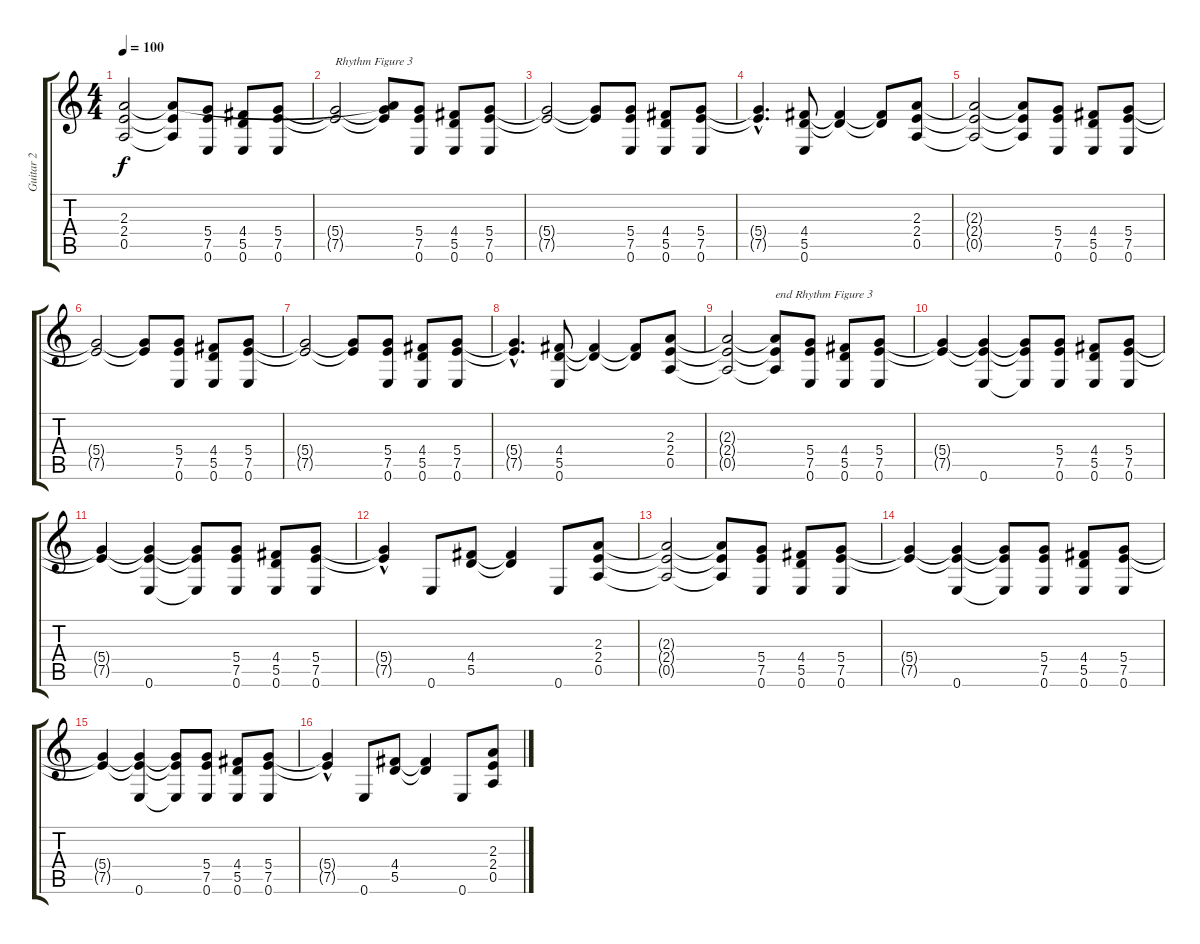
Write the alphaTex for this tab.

\track ("Guitar 2" "Guitar 2") {instrument distortionguitar}
\staff {score tabs}
\tuning (E4 B3 G3 D3 A2 E2) {hide}
\ts (4 4)
\tempo 100
\clef g2
\ks c
(2.3{t} 2.4{t} 0.5{t}).2{dy f} (2.3{t} 2.4{t} 0.5{t}).8 (5.4 7.5 0.6).8 (4.4 5.5 0.6).8 (5.4 7.5 0.6).8 |
(5.4{t} 7.5{t}).2{txt "Rhythm Figure 3"} (2.3{t} 5.4{t} 7.5{t}).8 (5.4 7.5 0.6).8 (4.4 5.5 0.6).8 (5.4 7.5 0.6).8 |
(5.4{t} 7.5{t}).2 (5.4{t} 7.5{t}).8 (5.4 7.5 0.6).8 (4.4 5.5 0.6).8 (5.4 7.5 0.6).8 |
(5.4{hac t} 7.5{hac t}).4{d} (4.4 5.5 0.6).8 (4.4{t} 5.5{t}).4 (4.4{t} 5.5{t}).8 (2.3 2.4 0.5).8 |
(2.3{t} 2.4{t} 0.5{t}).2 (2.3{t} 2.4{t} 0.5{t}).8 (5.4 7.5 0.6).8 (4.4 5.5 0.6).8 (5.4 7.5 0.6).8 |
(5.4{t} 7.5{t}).2 (5.4{t} 7.5{t}).8 (5.4 7.5 0.6).8 (4.4 5.5 0.6).8 (5.4 7.5 0.6).8 |
(5.4{t} 7.5{t}).2 (5.4{t} 7.5{t}).8 (5.4 7.5 0.6).8 (4.4 5.5 0.6).8 (5.4 7.5 0.6).8 |
(5.4{hac t} 7.5{hac t}).4{d} (4.4 5.5 0.6).8 (4.4{t} 5.5{t}).4 (4.4{t} 5.5{t}).8 (2.3 2.4 0.5).8 |
(2.3{t} 2.4{t} 0.5{t}).2 (2.3{t} 2.4{t} 0.5{t}).8{txt "end Rhythm Figure 3"} (5.4 7.5 0.6).8 (4.4 5.5 0.6).8 (5.4 7.5 0.6).8 |
(5.4{t} 7.5{t}).4 (5.4{t} 7.5{t} 0.6).4 (5.4{t} 7.5{t} 0.6{t}).8 (5.4 7.5 0.6).8 (4.4 5.5 0.6).8 (5.4 7.5 0.6).8 |
(5.4{t} 7.5{t}).4 (5.4{t} 7.5{t} 0.6).4 (5.4{t} 7.5{t} 0.6{t}).8 (5.4 7.5 0.6).8 (4.4 5.5 0.6).8 (5.4 7.5 0.6).8 |
(5.4{hac t} 7.5{hac t}).4 0.6.8 (4.4 5.5).8 (4.4{t} 5.5{t}).4 0.6.8 (2.3 2.4 0.5).8 |
(2.3{t} 2.4{t} 0.5{t}).2 (2.3{t} 2.4{t} 0.5{t}).8 (5.4 7.5 0.6).8 (4.4 5.5 0.6).8 (5.4 7.5 0.6).8 |
(5.4{t} 7.5{t}).4 (5.4{t} 7.5{t} 0.6).4 (5.4{t} 7.5{t} 0.6{t}).8 (5.4 7.5 0.6).8 (4.4 5.5 0.6).8 (5.4 7.5 0.6).8 |
(5.4{t} 7.5{t}).4 (5.4{t} 7.5{t} 0.6).4 (5.4{t} 7.5{t} 0.6{t}).8 (5.4 7.5 0.6).8 (4.4 5.5 0.6).8 (5.4 7.5 0.6).8 |
(5.4{hac t} 7.5{hac t}).4 0.6.8 (4.4 5.5).8 (4.4{t} 5.5{t}).4 0.6.8 (2.3 2.4 0.5).8
